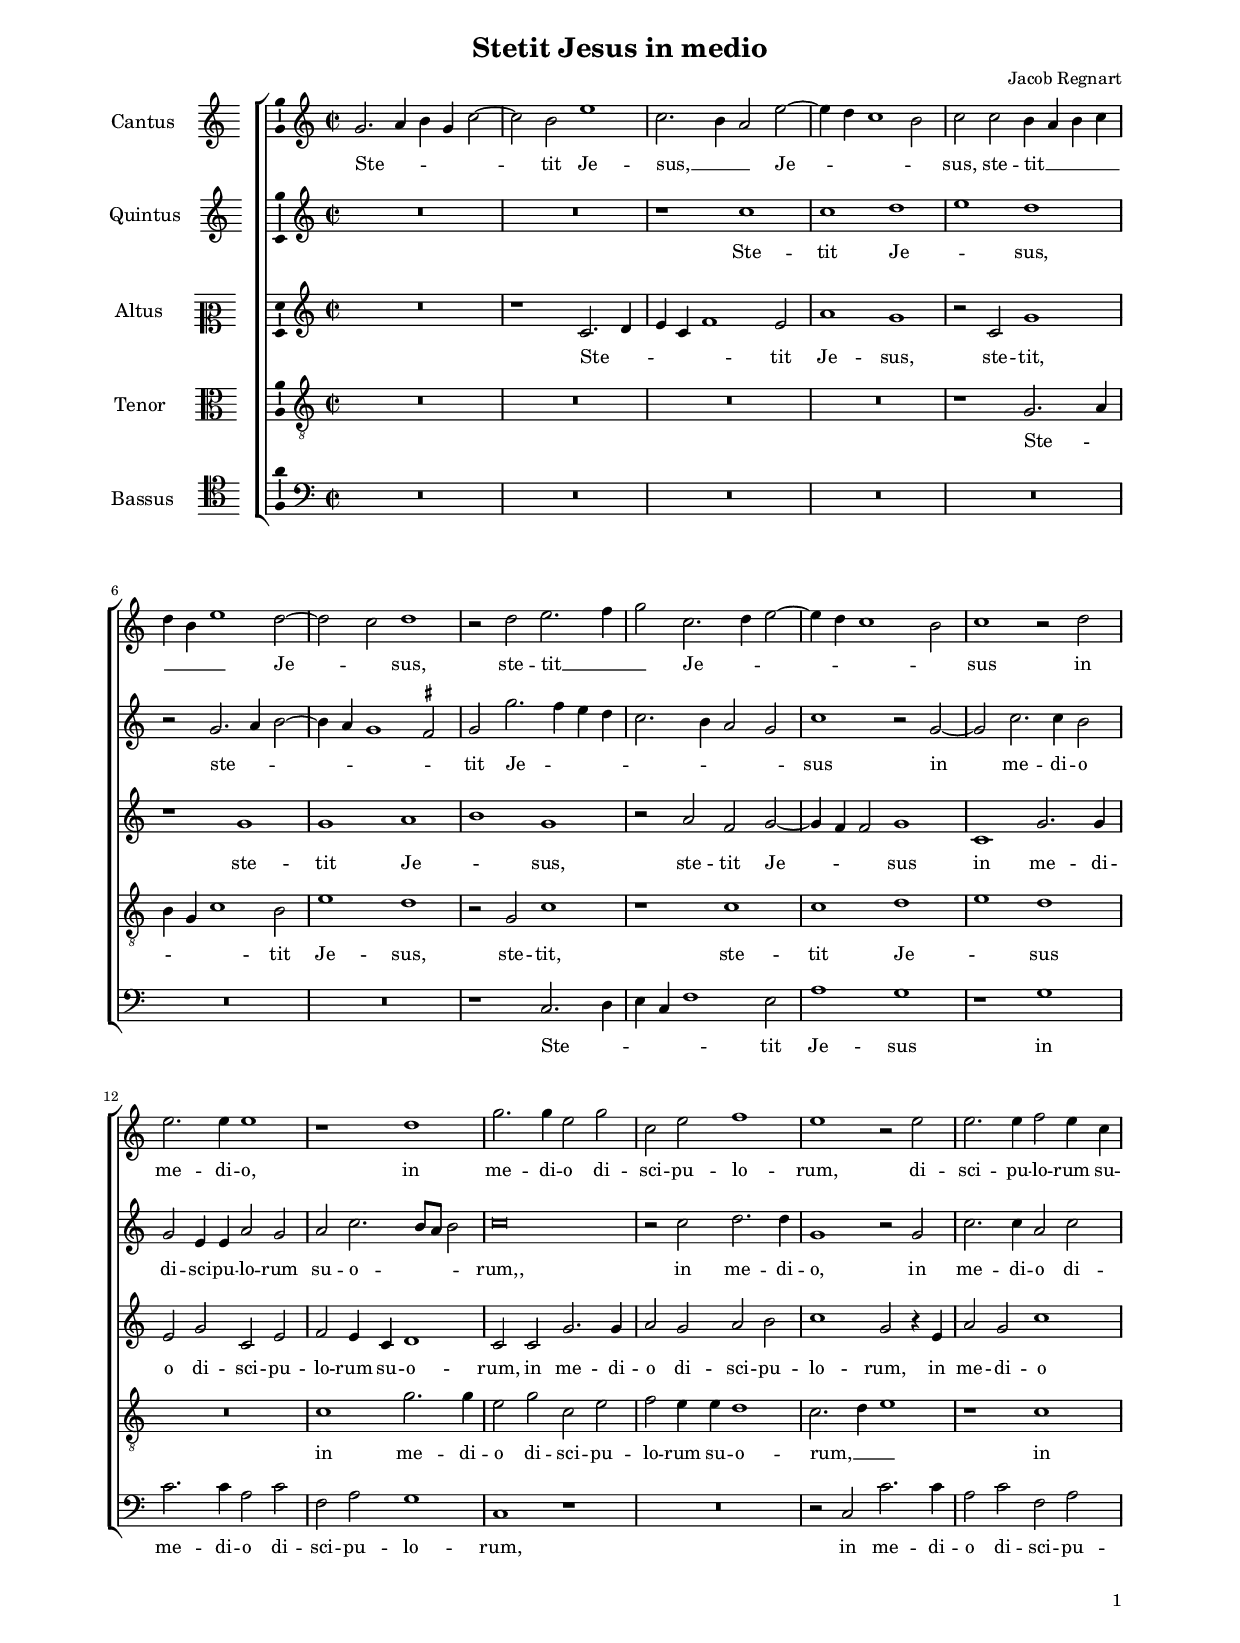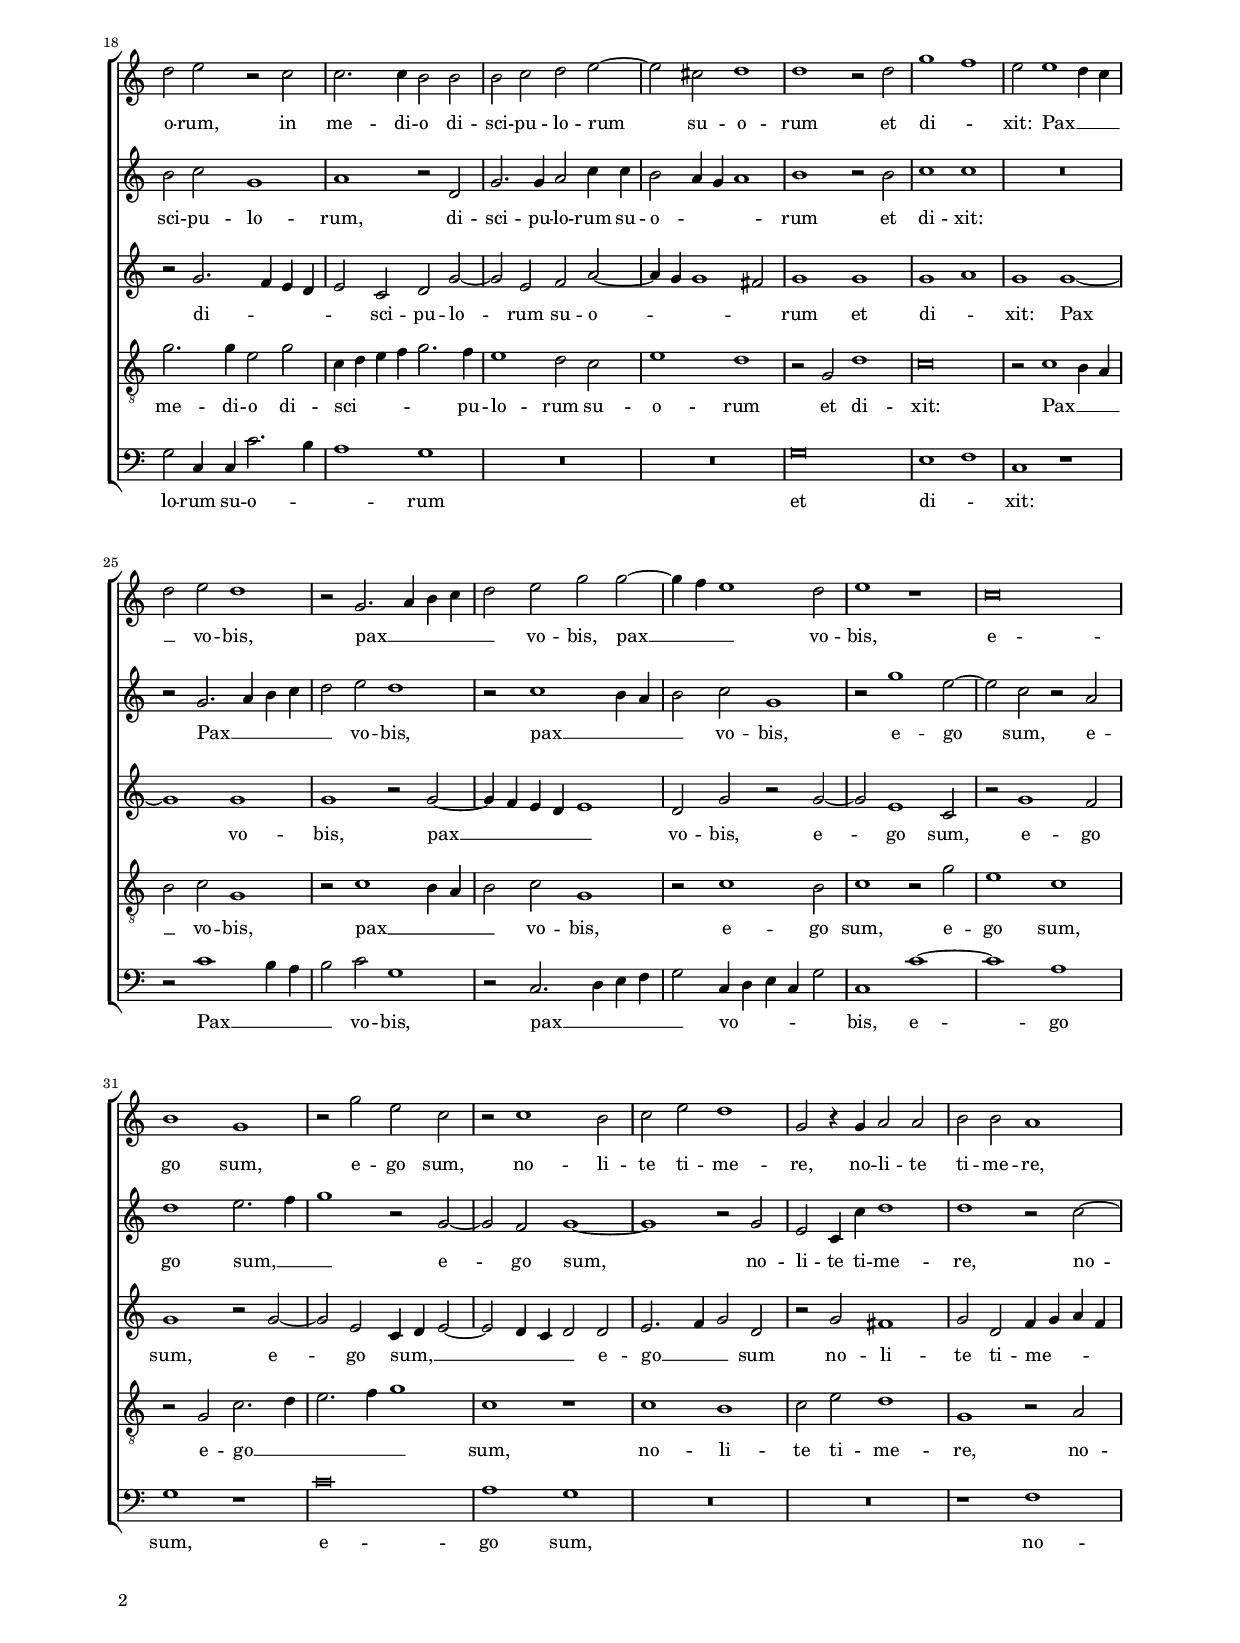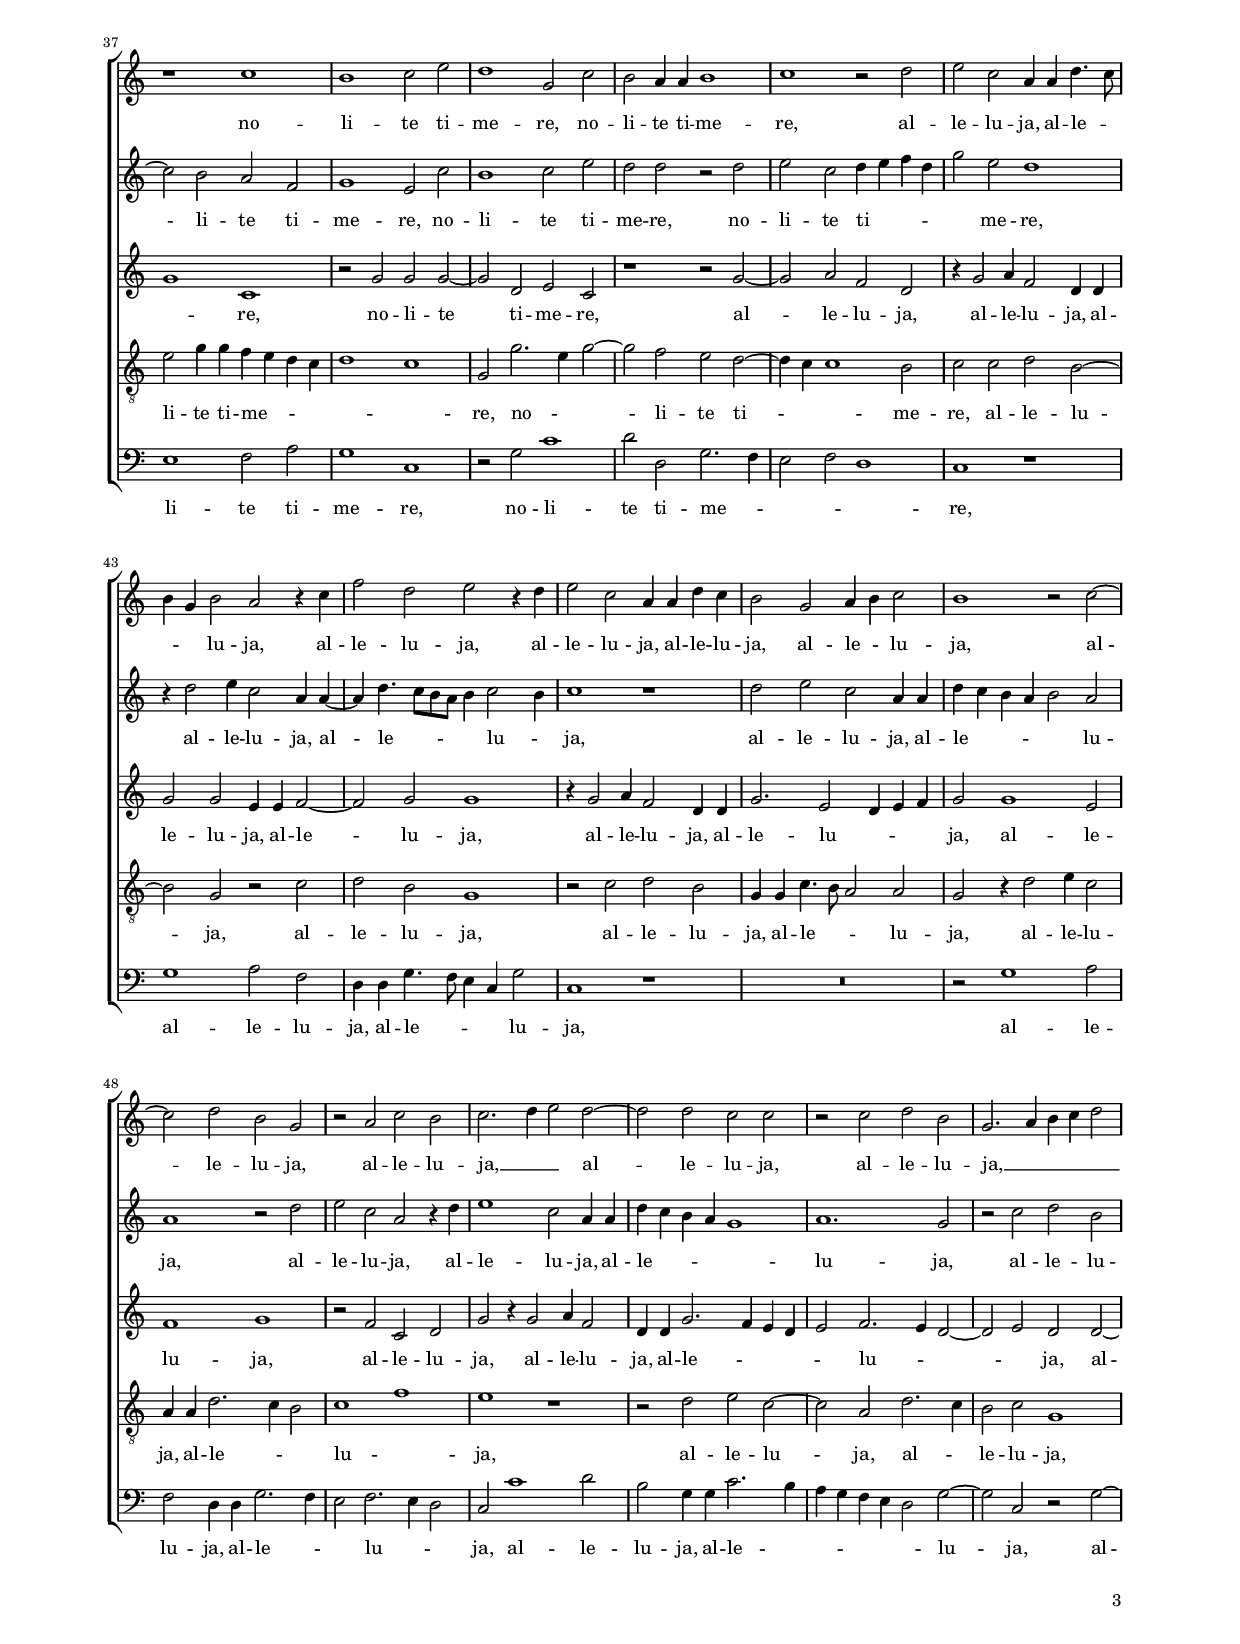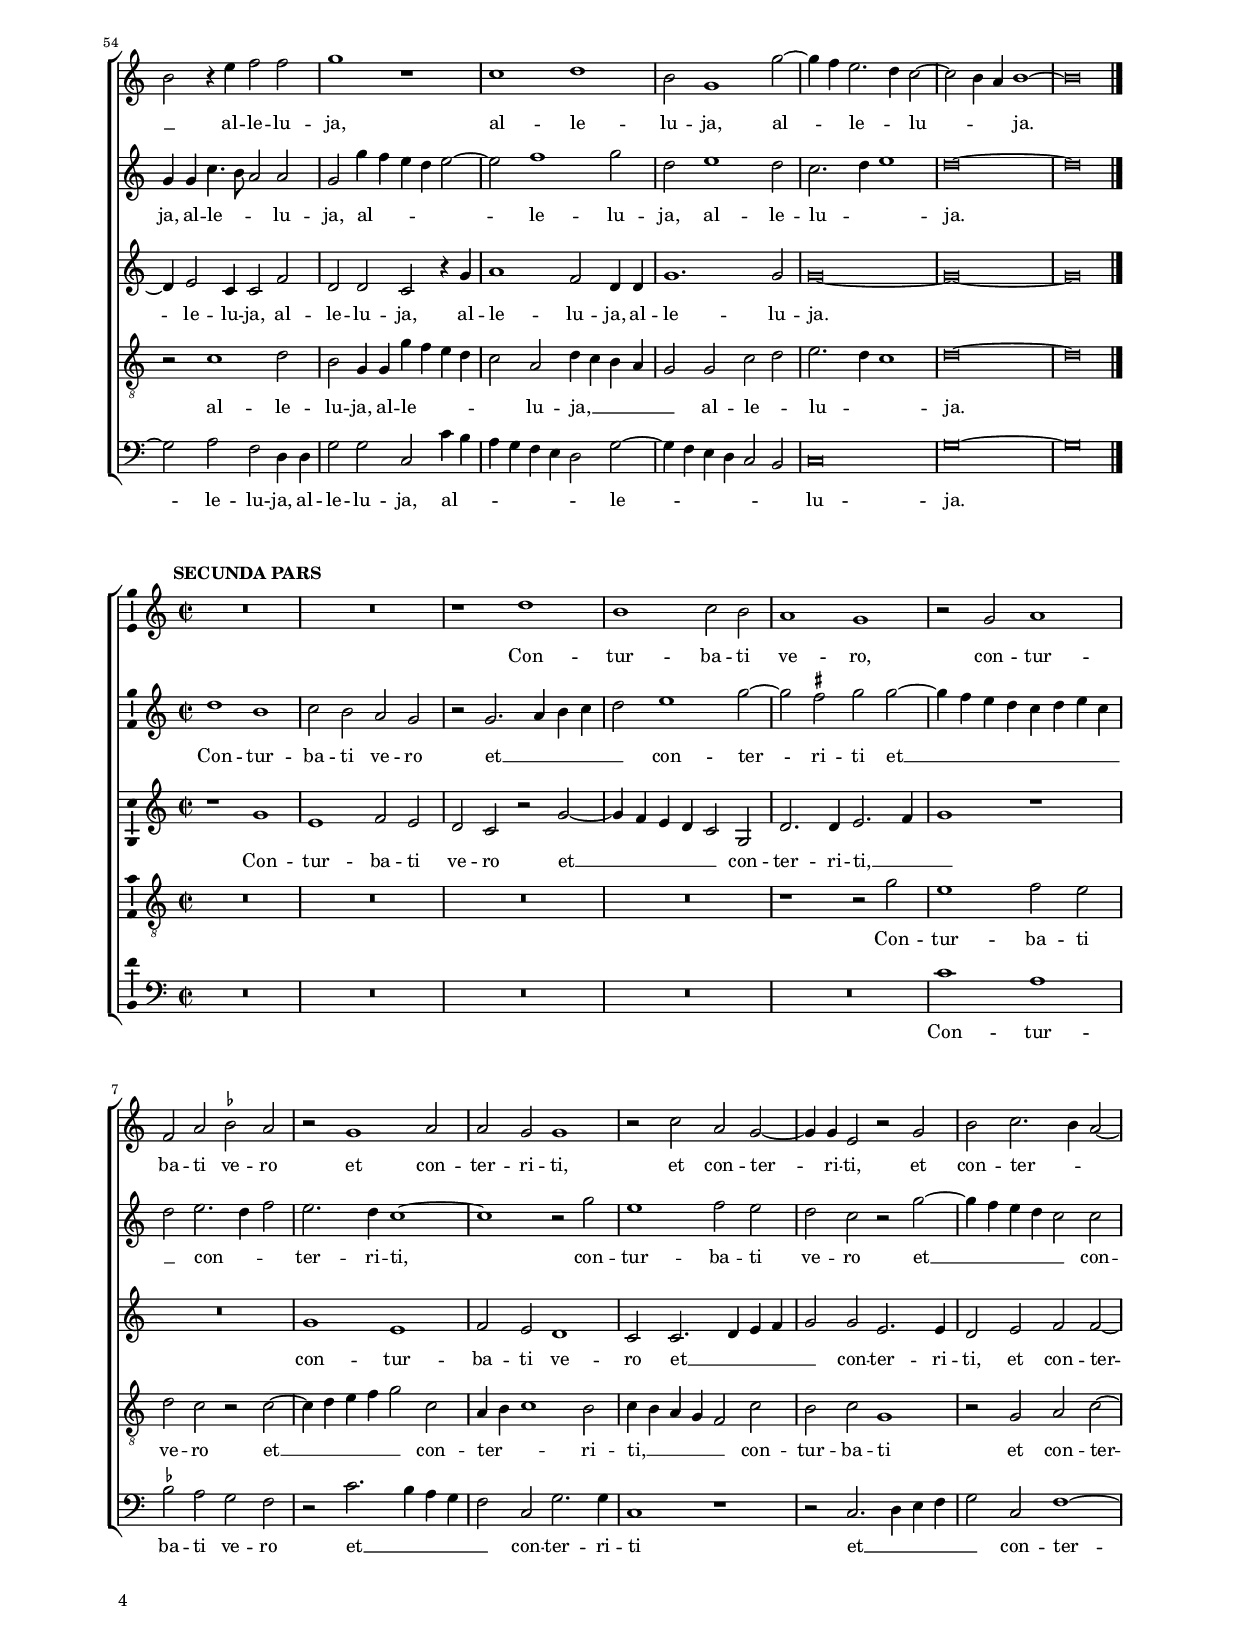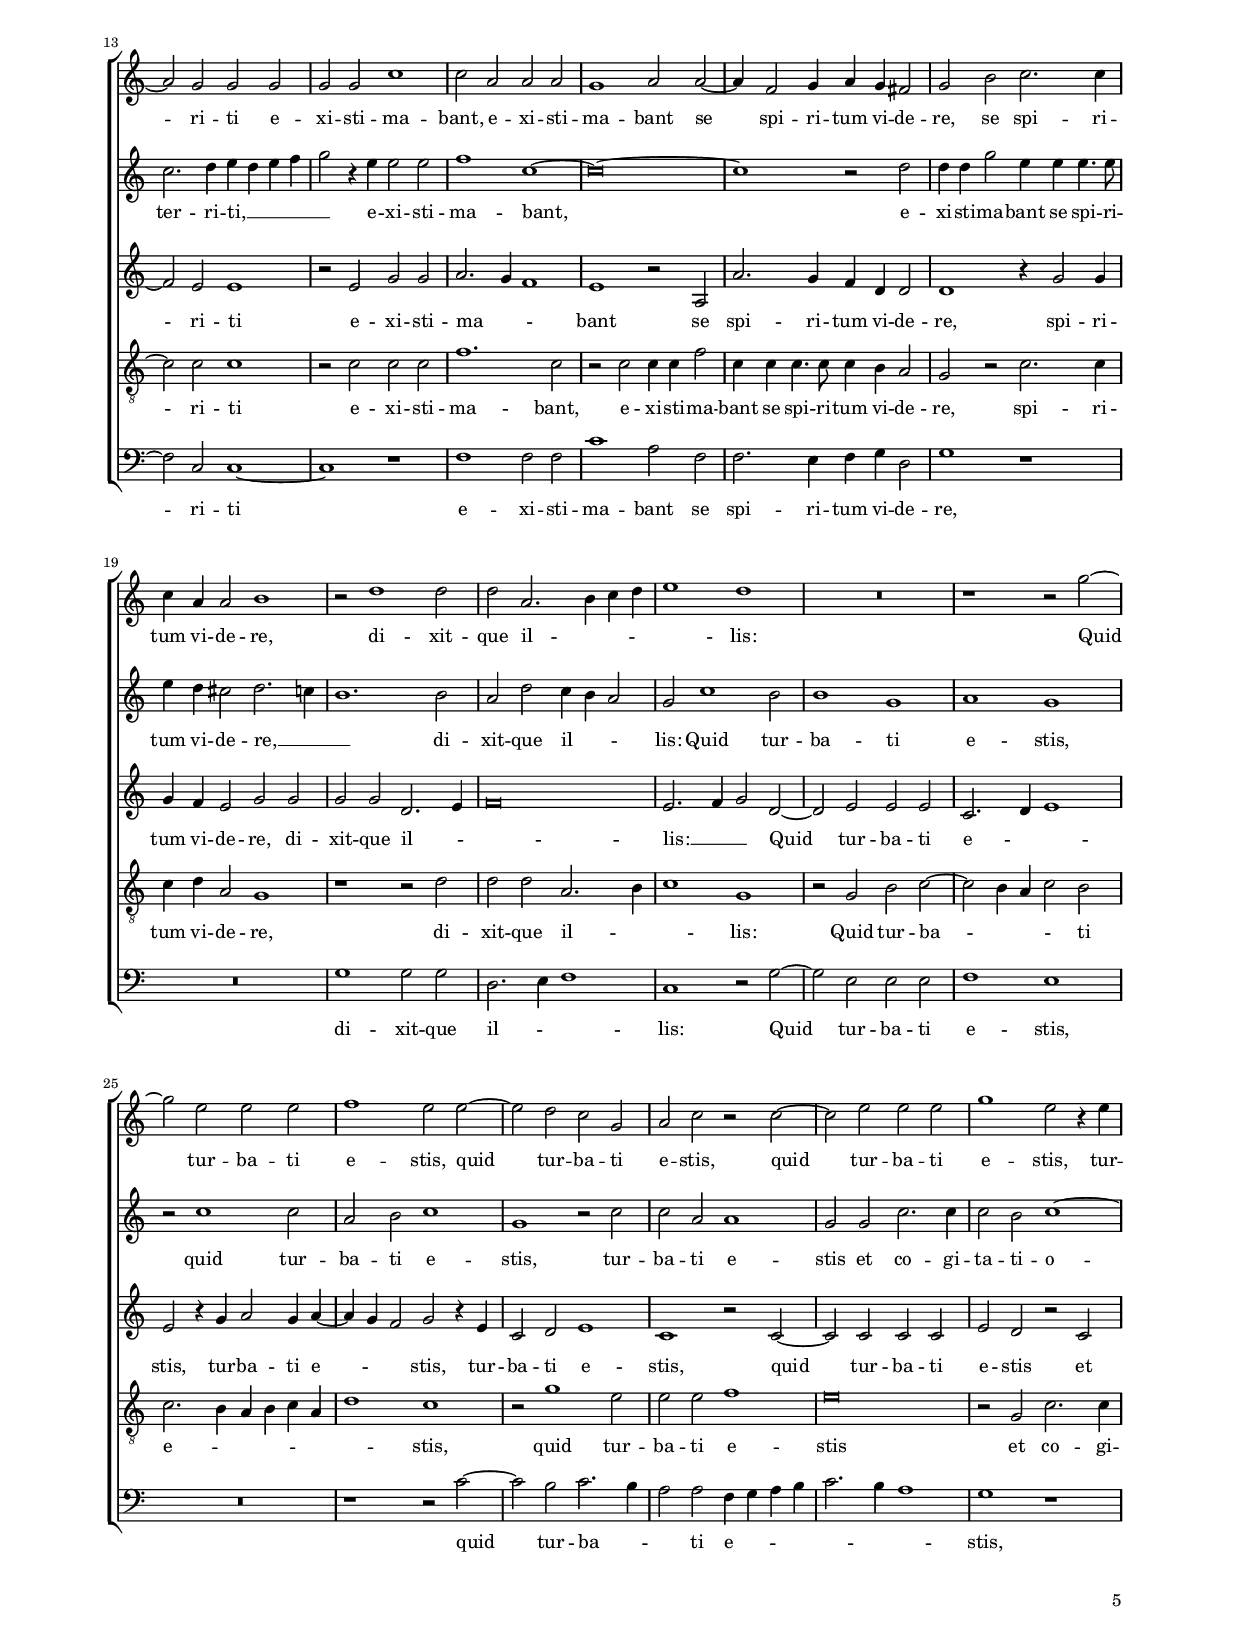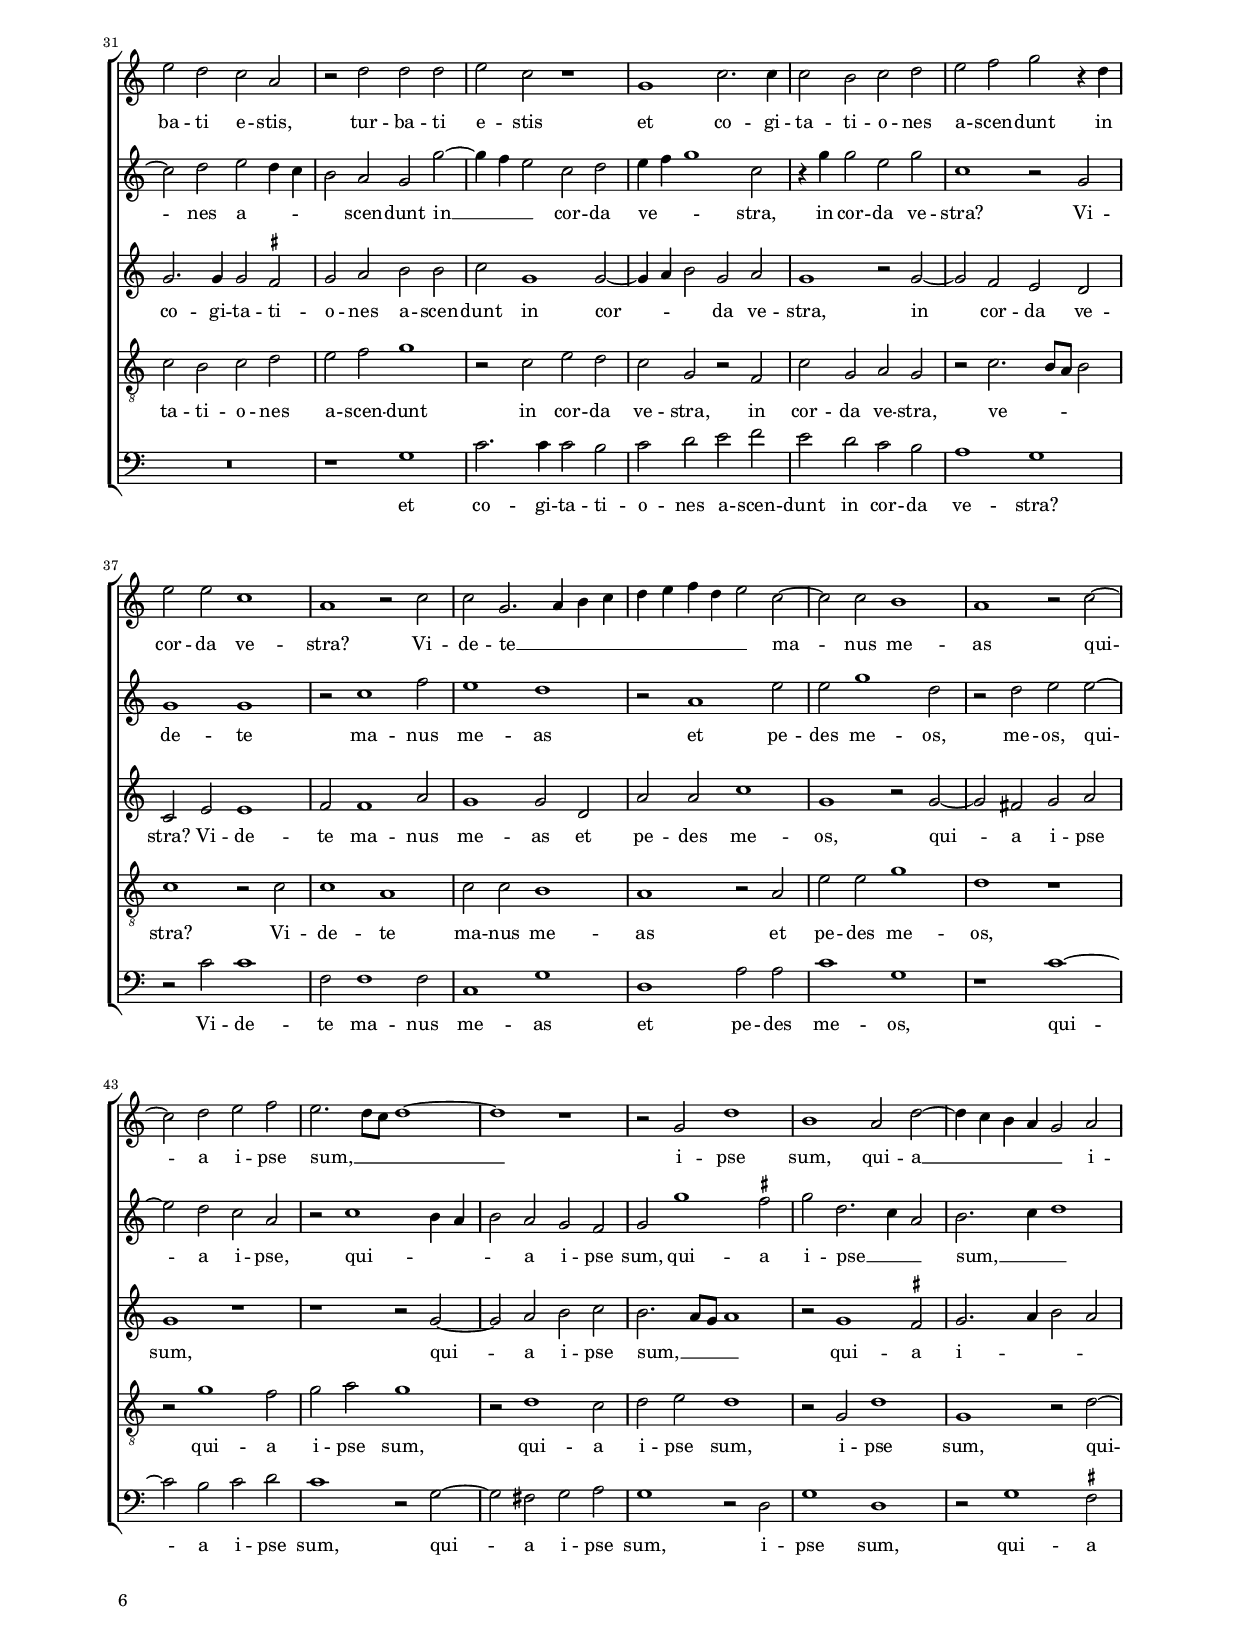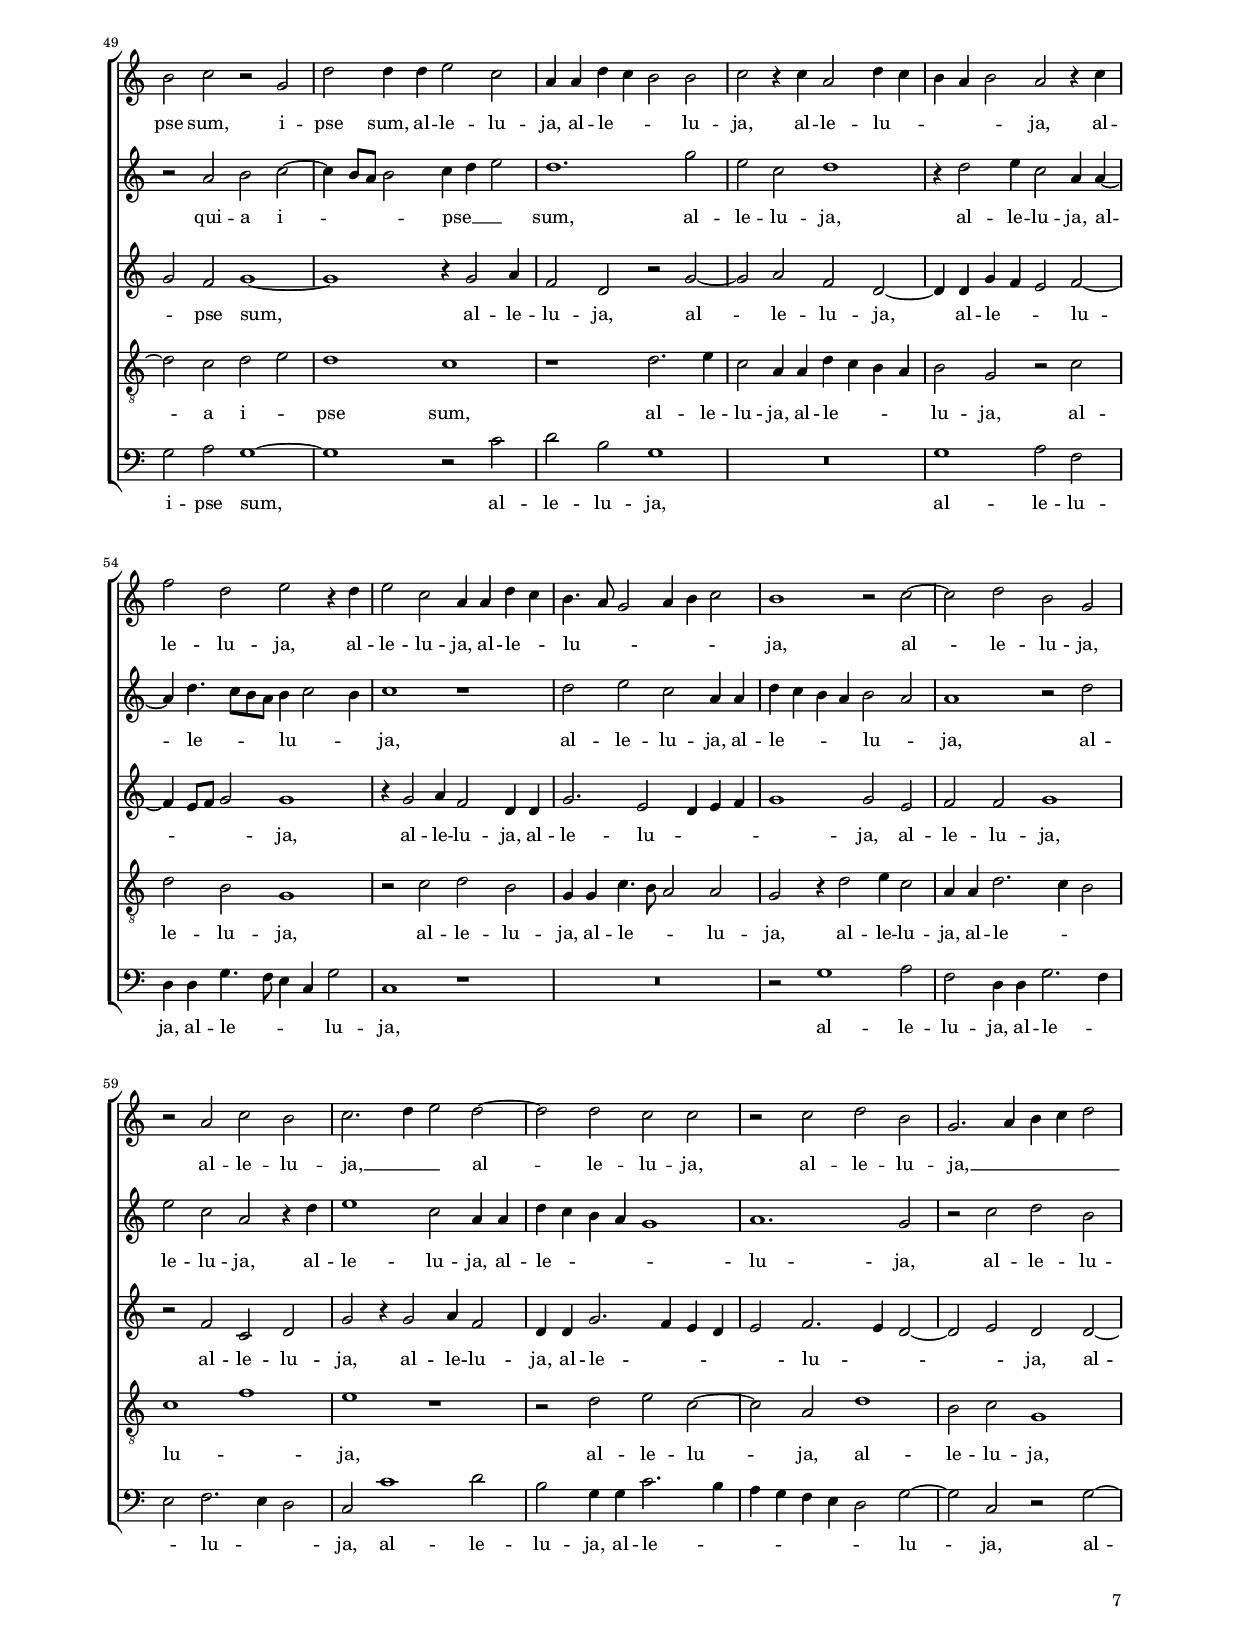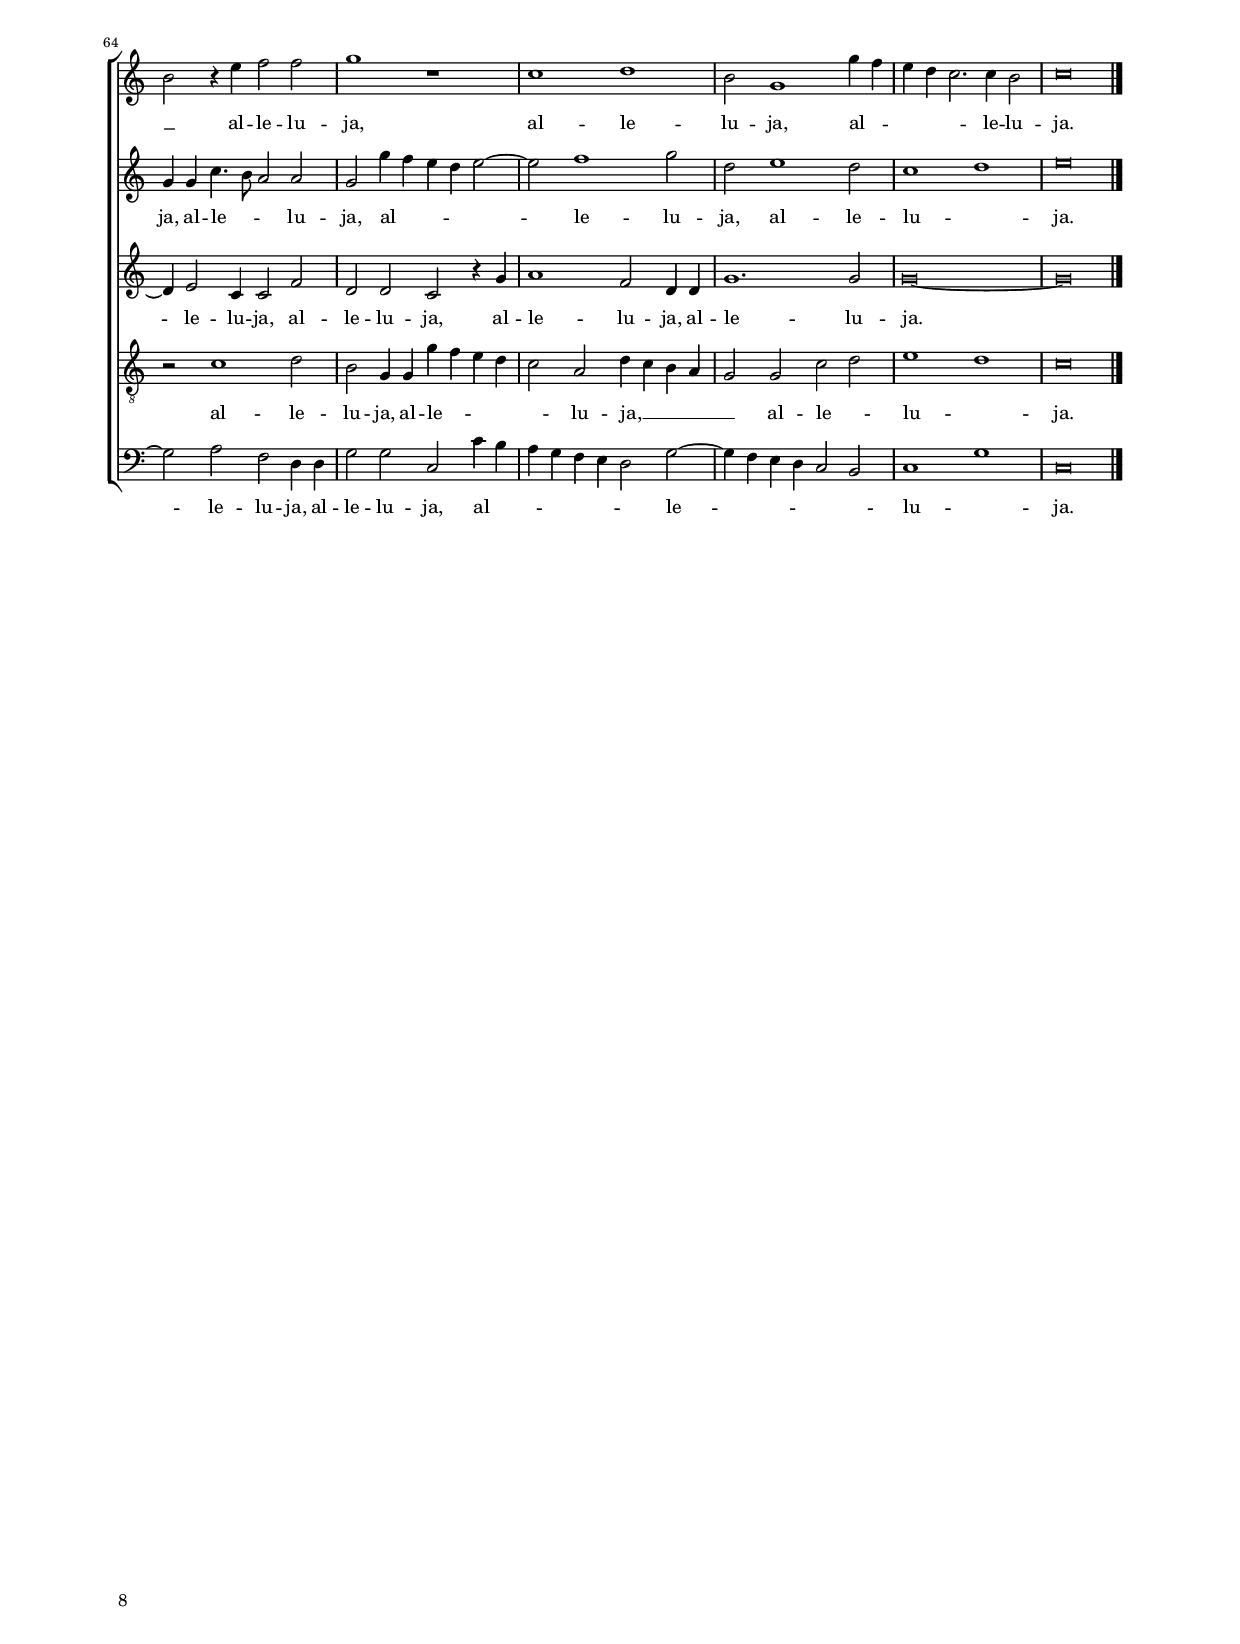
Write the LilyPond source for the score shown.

\header
{
  title="Stetit Jesus in medio"
  composer="Jacob Regnart"
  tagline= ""
}

\version "2.24.0"
\include "deutsch.ly"
#(set-global-staff-size 15)
%#(set-default-paper-size "letter")
#(ly:set-option 'point-and-click #f)

	
	ficta = { \once \set suggestAccidentals = ##t }
	
	forget = #(define-music-function (music) (ly:music?) #{
		\accidentalStyle forget
		$music
		\accidentalStyle default
		#})


\paper
	{
	top-margin = 1.8 \cm
	bottom-margin = 1.2 \cm
	left-margin = 2 \cm
	right-margin = 2 \cm
	ragged-bottom = ##f
	ragged-last-bottom = ##t
	print-page-number = ##f
	score-system-spacing = #'((basic-distance . 16) (minimum-distance . 14) (padding . 5) (strechability . 150))
	system-system-spacing = #'((basic-distance . 16) (minimum-distance . 14) (padding . 5) (strechability . 150))
	oddFooterMarkup=\markup   \fill-line { "" \fromproperty #'page:page-number-string }
	evenFooterMarkup=\markup  \fill-line { \fromproperty #'page:page-number-string "" }
	last-bottom-spacing = #'((basic-distance . 12) (minimum-distance . 7) (padding . 4))
%	systems-per-page = 3
%	min-systems-per-page = 3
	}

global = {
	\key c \major
	\time 2/2 \set Score.measureLength = #(ly:make-moment 2/1)
	\skip 1*2*60 \bar "|."
	}
	

incipitcantus = \markup { \score {
	{
	\set Staff.instrumentName = \markup { \fontsize #1 "Cantus" }
	\key c \major
	\clef violin
	s4 \bar ""
	}
	\layout  {
	raggedright = ##t
	indent = 1.8 \cm
	line-width = 2.5 \cm
	\context { \Staff \remove Time_signature_engraver }
	\override Staff.Clef.Y-extent = #'(0 . 0)
	}} \hspace #1 }
    

 incipitquintus = \markup { \score {
	{
	\set Staff.instrumentName = \markup { \fontsize #1 "Quintus" }
	\key c \major
	\clef violin
	s4 \bar ""
	}
	\layout  {
	raggedright = ##t
	indent = 1.8 \cm
	line-width = 2.5 \cm
	\context { \Staff \remove Time_signature_engraver }
	\override Staff.Clef.Y-extent = #'(0 . 0)
	}} \hspace #1 }

      
incipitaltus = \markup { \score {
	{
	\set Staff.instrumentName = \markup { \fontsize #1 "Altus" }
	\key c \major
	\clef mezzosoprano
	s4 \bar ""
	}
	\layout  {
	raggedright = ##t
	indent = 1.8 \cm
	line-width = 2.5 \cm
	\context { \Staff \remove Time_signature_engraver }
	\override Staff.Clef.Y-extent = #'(0 . 0)
	}} \hspace #1 }


incipittenor = \markup { \score {
	{
	\set Staff.instrumentName = \markup { \fontsize #1 "Tenor" }
	\key c \major
	\clef alto
	s4 \bar ""
	}
	\layout  {
	raggedright = ##t
	indent = 1.8 \cm
	line-width = 2.5 \cm
	\context { \Staff \remove Time_signature_engraver }
	\override Staff.Clef.Y-extent = #'(0 . 0)
	}} \hspace #1 }
      
      
incipitbassus = \markup { \score {
	{
	\set Staff.instrumentName = \markup { \fontsize #1 "Bassus" }
	\key c \major
	\clef tenor
	s4 \bar ""
	}
	\layout  {
	raggedright = ##t
	indent = 1.8 \cm
	line-width = 2.5 \cm
	\context { \Staff \remove Time_signature_engraver }
	\override Staff.Clef.Y-extent = #'(0 . 0)
	}} \hspace #1 }


cantus =  \relative c''
	{
	g2. a4 h g c2~
	c2 h e1
	c2. h4 a2 e'~
	e4 d c1 h2
%5
	c2 c h4 a h c |
	d4 h e1 d2~
	d2 c d1 
	r2 d e2. f4
	g2 c,2. d4 e2~
%10
	e4 d c1 h2 |
	c1 r2 d
	e2. e4 e1
	r1 d
	g2. g4 e2 g
%15
	c,2 e f1 |
	e1 r2 e
	e2. e4 f2 e4 c
	d2 e r c
	c2. c4 h2 h
%20
	h2 c d e~ |
	e2 cis d1
	d1 r2 d
	g1 f
	e2 e1 d4 c
%25
	d2 e d1 |
	r2 g,2. a4 h c
	d2 e g g~
	g4 f e1 d2
	e1 r
%30
	c\breve |
	h1 g
	r2 g' e c
	r2 c1 h2
	c2 e d1
%35
	g,2 r4 g a2 a |
	h2 h a1
	r1 c
	h1 c2 e
	d1 g,2 c
%40
	h2 a4 a h1 |
	c1 r2 d
	e2 c a4 a d4. c8
	h4 g h2 a r4 c
	f2 d e r4 d
%45
	e2 c a4 a d c |
	h2 g a4 h c2
	h1 r2 c~
	c2 d h g
	r2 a c h
%50
	c2. d4 e2 d~ |
	d2 d c c
	r2 c d h
	g2. a4 h c d2
	h2 r4 e f2 f
%55
	g1 r |
	c,1 d
	h2 g1 g'2~
	g4 f e2. d4 c2~
	c2 h4 a h1~
%60
	h\breve |
	}


quintus =  \relative c''
	{
	R\breve
	R\breve
	r1 c
	c1 d
%5
	e1 d |
	r2 g,2. a4 h2~
	h4 a g1 \ficta fis2
	g2 g'2. f4 e d
	c2. h4 a2 g
%10
	c1 r2 g~ |
	g2 c2. c4 h2
	g2 e4 e a2 g
	a2 c2. h8 a h2
	c\breve
%15
	r2 c d2. d4 |
	g,1 r2 g
	c2. c4 a2 c
	h2 c g1
	a1 r2 d,
%20
	g2. g4 a2 c4 c |
	h2 a4 g a1
	h1 r2 h
	c1 c
	R\breve
%25
	r2 g2. a4 h c |
	d2 e d1
	r2 c1 h4 a
	h2 c g1
	r2 g'1 e2~
%30
	e2 c r a |
	d1 e2. f4
	g1 r2 g,~
	g2 f g1~
	g1 r2 g
%35
	e2 c4 c' d1 |
	d1 r2 c~
	c2 h a f
	g1 e2 c'
	h1 c2 e
%40
	d2 d r d |
	e2 c d4 e f d
	g2 e d1
	r4 d2 e4 c2 a4 a~
	a4 d4. c8 h a h4 c2 h4
%45
	c1 r |
	d2 e c a4 a
	d4 c h a h2 a
	a1 r2 d
	e2 c a r4 d
%50
	e1 c2 a4 a |
	d4 c h a g1
	a1. g2
	r2 c d h
	g4 g c4. h8 a2 a
%55
	g2 g'4 f e d e2~ |
	e2 f1 g2
	d2 e1 d2
	c2. d4 e1
	d\breve~
%60
	d\breve |
	}


altus =  \relative c'
	{
	R\breve
	r1 c2. d4
	e4 c f1 e2
	a1 g
%5
	r2 c, g'1 |
	r1 g
	g1 a
	h1 g
	r2 a f g~
%10
	g4 f f2 g1 |
	c,1 g'2. g4
	e2 g c, e
	f2 e4 c d1
	c2 c g'2. g4
%15
	a2 g a h |
	c1 g2 r4 e
	a2 g c1
	r2 g2. f4 e d
	e2 c d g~
%20
	g2 e f a~ |
	a4 g g1 fis2
	g1 g
	g1 a
	g1 g~
%25
	g1 g |
	g1 r2 g~
	g4 f e d e1
	d2 g r g~
	g2 e1 c2
%30
	r2 g'1 f2 |
	g1 r2 g~
	g2 e c4 d e2~
	e2 d4 c d2 d
	e2. f4 g2 d
%35
	r2 g fis1 |
	g2 d f4 g a f
	g1 c,
	r2 g' g g~
	g2 d e c
%40
	r1 r2 g'~ |
	g2 a f d
	r4 g2 a4 f2 d4 d
	g2 g e4 e f2~
	f2 g g1
%45
	r4 g2 a4 f2 d4 d |
	g2. e2 d4 e f
	g2 g1 e2
	f1 g
	r2 f c d
%50
	g2 r4 g2 a4 f2 |
	d4 d g2. f4 e d
	e2 f2. e4 d2~
	d2 e d d~
	d4 e2 c4 c2 f
%55
	d2 d c r4 g' |
	a1 f2 d4 d
	g1. g2
	g\breve~
	g\breve~
%60
	g\breve |
	}


tenor  =  \relative c'
	{
	R\breve
	R\breve
	R\breve
	R\breve
%5
	r1 g2. a4 |
	h4 g c1 h2
	e1 d
	r2 g, c1
	r1 c
%10
	c1 d |
	e1 d
	R\breve
	c1 g'2. g4
	e2 g c, e
%15
	f2 e4 e d1 |
	c2. d4 e1
	r1 c
	g'2. g4 e2 g
	c,4 d e f g2. f4
%20
	e1 d2 c |
	e1 d
	r2 g, d'1
	c\breve
	r2 c1 h4 a
%25
	h2 c g1 |
	r2 c1 h4 a
	h2 c g1
	r2 c1 h2
	c1 r2 g'
%30
	e1 c |
	r2 g c2. d4
	e2. f4 g1
	c,1 r
	c1 h
%35
	c2 e d1 |
	g,1 r2 a
	e'2 g4 g f e d c
	d1 c
	g2 g'2. e4 g2~
%40
	g2 f e d~ |
	d4 c c1 h2
	c2 c d h~
	h2 g r c
	d2 h g1
%45
	r2 c d h |
	g4 g c4. h8 a2 a
	g2 r4 d'2 e4 c2
	a4 a d2. c4 h2
	c1 f
%50
	e1 r |
	r2 d e c~
	c2 a d2. c4
	h2 c g1
	r2 c1 d2
%55
	h2 g4 g g'4 f e d |
	c2 a d4 c h a
	g2 g c d
	e2. d4 c1
	d\breve~
%60
	d\breve |
	}


bassus  =  \relative c
	{
	R\breve
	R\breve
	R\breve
	R\breve
%5
	R\breve |
	R\breve
	R\breve
	r1 c2. d4
	e4 c f1 e2
%10
	a1 g |
	r1 g
	c2. c4 a2 c
	f,2 a g1
	c,1 r
%15
	R\breve |
	r2 c c'2. c4
	a2 c f, a
	g2 c,4 c c'2. h4
	a1 g
%20
	R\breve |
	R\breve
	g\breve
	e1 f
	c1 r
%25
	r2 c'1 h4 a |
	h2 c g1
	r2 c,2. d4 e f
	g2 c,4 d e c g'2
	c,1 c'~
%30
	c1 a |
	g1 r
	c\breve
	a1 g
	R\breve
%35
	R\breve |
	r1 f
	e1 f2 a
	g1 c,
	r2 g' c1
%40
	d2 d, g2. f4 |
	e2 f d1
	c1 r
	g'1 a2 f
	d4 d g4. f8 e4 c g'2
%45
	c,1 r |
	R\breve
	r2 g'1 a2
	f2 d4 d g2. f4
	e2 f2. e4 d2
%50
	c2 c'1 d2 |
	h2 g4 g c2. h4
	a4 g f e d2 g~
	g2 c, r g'~
	g2 a f d4 d
%55
	g2 g c, c'4 h |
	a4 g f e d2 g~
	g4 f e d c2 h
	c\breve
	g'\breve~
%60
 	g\breve|
	}


lyricscantus = \lyricmode {
        Ste -- _ _ _ _ tit Je -- sus, __ _ _
        Je -- _ _ _ sus,
        ste -- tit __ _ _ _ _ _ _ Je -- _ sus,
        ste -- tit __ _ _ Je -- _ _ _ _ _ sus
        in me -- di -- o,
        in me -- di -- o
        di -- sci -- pu -- lo -- rum,
        di -- sci -- pu -- lo -- rum su -- o -- rum,
        in me -- di -- o
        di -- sci -- pu -- lo -- rum su -- o -- rum
        et di -- _ xit:
        Pax __ _ _ _ vo -- bis,
        pax __ _ _ _ _ vo -- bis,
        pax __ _ _ vo -- bis,
        e -- go sum,
        e -- go sum,
        no -- li -- te ti -- me -- re,
        no -- li -- te ti -- me -- re,
        no -- li -- te ti -- me -- re,
        no -- li -- te ti -- me -- re,
        al -- le -- lu -- ja,
        al -- le -- _ _ _ lu -- ja,
        al -- le -- lu -- ja,
        al -- le -- lu -- ja,
        al -- le -- lu -- ja,
        al -- le -- _ lu -- ja,
        al -- le -- lu -- ja,
        al -- le -- lu -- ja, __ _ _
        al -- le -- lu -- ja,
        al -- le -- lu -- ja, __ _ _ _ _ _
        al -- le -- lu -- ja,
        al -- le -- lu -- ja,
        al -- _ le -- _ lu -- _ _ ja.
	}


lyricsquintus = \lyricmode {
        Ste -- tit Je -- _ sus,
        ste -- _ _ _ _ _ tit Je -- _ _ _ _ _ _ _ sus
        in me -- di -- o
        di -- sci -- pu -- lo -- rum su -- o -- _ _ _ rum,,
        in me -- di -- o,
        in me -- di -- o
        di -- sci -- pu -- lo -- rum,
        di -- sci -- pu -- lo -- rum su -- o -- _ _ _ rum
        et di -- xit:
        Pax __ _ _ _ _ vo -- bis,
        pax __ _ _ _ vo -- bis,
        e -- go sum,
        e -- go sum, __ _ _
        e -- go sum,
        no -- li -- te ti -- me -- re,
        no -- li -- te ti -- me -- re,
        no -- li -- te ti -- me -- re,
        no -- li -- te ti -- _ _ _ _ me -- re,
        al -- le -- lu -- ja,
        al -- le -- _ _ _ _ lu -- _ ja,
        al -- le -- lu -- ja,
        al -- le -- _ _ _ _ lu -- ja,
        al -- le -- lu -- ja,
        al -- le -- lu -- ja,
        al -- le -- _ _ _ _ lu -- ja,
        al -- le -- lu -- ja,
        al -- le -- _ _ lu -- ja,
        al -- _ _ _ _ le -- lu -- ja,
        al -- le -- lu -- _ _ ja.
	}


lyricsaltus = \lyricmode {
        Ste -- _ _ _ _ tit Je -- sus,
        ste -- tit,
        ste -- tit Je -- _ sus,
        ste -- tit Je -- _ _ sus
        in me -- di -- o
        di -- sci -- pu -- lo -- rum su -- o -- rum,
        in me -- di -- o di -- sci -- pu -- lo -- rum,
        in me -- di -- o
        di -- _ _ _ _ sci -- pu -- lo -- rum su -- o -- _ _ _ rum
        et di -- _ xit:
        Pax vo -- bis,
        pax __ _ _ _ _ vo -- bis,
        e -- go sum,
        e -- go sum,
        e -- go sum, __ _ _ _ _ _
        e -- go __ _ _ sum
        no -- li -- te ti -- me -- _ _ _ _ re,
        no -- li -- te ti -- me -- re,
        al -- le -- lu -- ja,
        al -- le -- lu -- ja,
        al -- le -- lu -- ja,
        al -- le -- lu -- ja,
        al -- le -- lu -- ja,
        al -- le -- lu -- _ _ _ ja,
        al -- le -- lu -- ja,
        al -- le -- lu -- ja,
        al -- le -- lu -- ja,
        al -- le -- _ _ _ _ lu -- _ _ _ ja,
        al -- le -- lu -- ja,
        al -- le -- lu -- ja,
        al -- le -- lu -- ja,
        al -- le -- lu -- ja.
	}


lyricstenor = \lyricmode {
        Ste -- _ _ _ _ tit Je -- sus,
        ste -- tit,
        ste -- tit Je -- _ sus
        in me -- di -- o
        di -- sci -- pu -- lo -- rum su -- o -- rum, __ _ _
        in me -- di -- o
        di -- sci -- _ _ _ _ pu -- lo -- rum su -- o -- rum
        et di -- xit:
        Pax __ _ _ _ vo -- bis,
        pax __ _ _ _ vo -- bis,
        e -- go sum,
        e -- go sum,
        e -- go __ _ _ _ _ sum,
        no -- li -- te ti -- me -- re,
        no -- li -- te ti -- me -- _ _ _ _ _ re,
        no -- _ _ li -- te ti -- _ _ me -- re,
        al -- le -- lu -- ja,
        al -- le -- lu -- ja,
        al -- le -- lu -- ja,
        al -- le -- _ _ lu -- ja,
        al -- le -- lu -- ja,
        al -- le -- _ _ lu -- _ ja,
        al -- le -- lu -- ja,
        al -- _ le -- lu -- ja,
        al -- le -- lu -- ja,
        al -- le -- _ _ _ _ lu -- ja, __ _ _ _ _
        al -- le -- _ lu -- _ _ ja.
	}


lyricsbassus = \lyricmode {
        Ste -- _ _ _ _ tit Je -- sus
        in me -- di -- o
        di -- sci -- pu -- lo -- rum,
        in me -- di -- o
        di -- sci -- pu -- lo -- rum su -- o -- _ _ rum
        et di -- _ xit:
        Pax __ _ _ _ vo -- bis,
        pax __ _ _ _ _ vo -- _ _ _ _ bis,
        e -- go sum,
        e -- go sum,
        no -- li -- te ti -- me -- re,
        no -- li -- te ti -- me -- _ _ _ _ re,
        al -- le -- lu -- ja,
        al -- le -- _ _ _ lu -- ja,
        al -- le -- lu -- ja,
        al -- le -- _ _ lu -- _ _ ja,
        al -- le -- lu -- ja,
        al -- le -- _ _ _ _ _ _ lu -- ja,
        al -- le -- lu -- ja,
        al -- le -- lu -- ja,
        al -- _ _ _ _ _ _ le -- _ _ _ _ _ lu -- ja.
	}


\score
{  
	\transpose c c {
	\new ChoirStaff \with { \override StaffGrouper.staff-staff-spacing.basic-distance = #12 }
	<<

	\new Staff << \global
	\new Voice="v1" {
		\set Staff.instrumentName=\incipitcantus
		\set Staff.midiInstrument = "reed organ"
		\clef violin
		\cantus }
	\new Lyrics \lyricsto "v1" {\lyricscantus }
	>>


	\new Staff << \global
	\new Voice="v5" {
		\set Staff.instrumentName=\incipitquintus
		\set Staff.midiInstrument = "reed organ"
		\clef violin
		\quintus}
	\new Lyrics \lyricsto "v5" {\lyricsquintus }
	>>
        
    
	\new Staff << \global
	\new Voice="v2" {
		\set Staff.instrumentName=\incipitaltus
		\set Staff.midiInstrument = "reed organ"
		\clef violin % "G_8"
		\altus}
	\new Lyrics \lyricsto "v2" {\lyricsaltus }
	>>


	\new Staff << \global
	\new Voice="v3" {
		\set Staff.instrumentName=\incipittenor
		\set Staff.midiInstrument = "reed organ"
		\clef "G_8"
		\tenor }
	\new Lyrics \lyricsto "v3" {\lyricstenor }
	>>


	\new Staff << \global
	\new Voice="v4" {
		\set Staff.instrumentName=\incipitbassus
		\set Staff.midiInstrument = "reed organ"
		\clef bass
		\bassus }
	\new Lyrics \lyricsto "v4" {\lyricsbassus}
	>>

	>>
	} % transpose

	\layout
	{
	indent = 2.5 \cm
	\context { \Staff \override TimeSignature.break-visibility = #end-of-line-invisible }
	\context { \Lyrics \override VerticalAxisGroup.nonstaff-relatedstaff-spacing.padding = #1.4 }
%	\context { \Lyrics \override LyricText.font-size = #1 }
	\context { \Staff \consists Ambitus_engraver }
	\context { \Score \override BarNumber.padding = #2 }
	\context { \Voice \override NoteHead.style = #'baroque }
	}


\midi
	{
    	\tempo 2 = 90
	}

}

%%%%%%%%%%%%%%%%%%%%  PARS SECUNDA


global = {
	\key c \major
	\time 2/2 \set Score.measureLength = #(ly:make-moment 2/1)
	\skip 1*2*69 \bar "|."
	}


cantus =  \relative c''
	{
	R\breve
	R\breve
	r1 d
	h1 c2 h
%5
	a1 g |
	r2 g a1
	f2 a \ficta b a
	r2 g1 a2
	a2 g g1
%10
	r2 c a g~ |
	g4 g e2 r g
	h2 c2. h4 a2~
	a2 g g g
	g2 g c1
%15
	c2 a a a |
	g1 a2 a~
	a4 f2 g4 a g fis2
	g2 h c2. c4
	c4 a a2 h1
%20
	r2 d1 d2 |
	d2 a2. h4 c d
	e1 d
	R\breve
	r1 r2 g~
%25
	g2 e e e |
	f1 e2 e~
	e2 d c g
	a2 c r c~
	c2 e e e
%30
	g1 e2 r4 e |
	e2 d c a
	r2 d d d
	e2 c r1
	g1 c2. c4
%35
	c2 h c d |
	e2 f g r4 d
	e2 e c1
	a1 r2 c
	c2 g2. a4 h c
%40
	d4 e f d e2 c~ |
	c2 c h1
	a1 r2 c~
	c2 d e f
	e2. d8 c d1~
%45
	d1 r |
	r2 g, d'1
	h1 a2 d~
	d4 c h a g2 a
	h2 c r g
%50
	d'2 d4 d e2 c |
	a4 a d c h2 h
	c2 r4 c a2 d4 c
	h4 a h2 a r4 c
	f2 d e r4 d
%55
	e2 c a4 a d c |
	h4. a8 g2 a4 h c2
	h1 r2 c~
	c2 d h g
	r2 a c h
%60
	c2. d4 e2 d~ |
	d2 d c c
	r2 c d h
	g2. a4 h c d2
	h2 r4 e f2 f
%65
	g1 r |
	c,1 d
	h2 g1 g'4 f
	e4 d c2. c4 h2
	c\breve |
	}


quintus =  \relative c''
	{
	d1 h
	c2 h a g
	r2 g2. a4 h c
	d2 e1 g2~
%5
	g2 \ficta fis g g~ |
	g4 f e d c d e c
	d2 e2. d4 f2
	e2. d4 c1~
	c1 r2 g'
%10
	e1 f2 e |
	d2 c r g'~
	g4 f e d c2 c
	c2. d4 e d e f
	g2 r4 e e2 e
%15
	f1 c~ |
	c\breve~
	c1 r2 d
	d4 d g2 e4 e e4. e8
	e4 d cis2 d2. c4
%20
	h1. h2 |
	a2 d c4 h a2
	g2 c1 h2
	h1 g
	a1 g
%25
	r2 c1 c2 |
	a2 h c1
	g1 r2 c
	c2 a a1
	g2 g c2. c4
%30
	c2 h c1~ |
	c2 d e d4 c
	h2 a g g'~
	g4 f e2 c d
	e4 f g1 c,2
%35
	r4 g' g2 e g |
	c,1 r2 g
	g1 g
	r2 c1 f2
	e1 d
%40
	r2 a1 e'2 |
	e2 g1 d2
	r2 d e e~
	e2 d c a
	r2 c1 h4 a
%45
	h2 a g f |
	g2 g'1 \ficta fis2
	g2 d2. c4 a2
	h2. c4 d1
	r2 a h c~
%50
	c4 h8 a h2 c4 d e2 |
	d1. g2
	e2 c d1
	r4 d2 e4 c2 a4 a~
	a4 d4. c8 h a h4 c2 h4
%55
	c1 r |
	d2 e c a4 a
	d4 c h a h2 a
	a1 r2 d
	e2 c a r4 d
%60
	e1 c2 a4 a |
	d4 c h a g1
	a1. g2
	r2 c d h
	g4 g c4. h8 a2 a 
%65
	g2 g'4 f e d e2~ |
	e2 f1 g2	
	d2 e1 d2
	c1 d
	e\breve |
	}


altus =  \relative c'
	{
	r1 g'
	e1 f2 e
	d2 c r g'~
	g4 f e d c2 g
%5
	d'2. d4 e2. f4 |
	g1 r
	R\breve
	g1 e
	f2 e d1
%10
	c2 c2. d4 e f |
	g2 g e2. e4
	d2 e f f~
	f2 e e1
	r2 e g g
%15
	a2. g4 f1 |
	e1 r2 a,
	a'2. g4 f d d2
	d1 r4 g2 g4
	g4 f e2 g g
%20
	g2 g d2. e4 |
	f\breve
	e2. f4 g2 d~
	d2 e e e
	c2. d4 e1
%25
	e2 r4 g a2 g4 a~ |
	a4 g f2 g r4 e
	c2 d e1
	c1 r2 c~
	c2 c c c
%30
	e2 d r c |
	g'2. g4 g2 \ficta fis
	g2 a h h
	c2 g1 g2~
	g4 a h2 g a
%35
	g1 r2 g~ |
	g2 f e d
	c2 e e1
	f2 f1 a2
	g1 g2 d
%40
	a'2 a c1 |
	g1 r2 g~
	g2 fis g a
	g1 r
	r1 r2 g~
%45
	g2 a h c |
	h2. a8 g a1
	r2 g1 \ficta fis2
	g2. a4 h2 a
	g2 f g1~
%50
	g1 r4 g2 a4 |
	f2 d r g~
	g2 a f d~
	d4 d g f e2 f~
	f4 e8 f g2 g1
%55
	r4 g2 a4 f2 d4 d |
	g2. e2 d4 e f
	g1 g2 e
	f2 f g1
	r2 f c d
%60
	g2 r4 g2 a4 f2 |
	d4 d g2. f4 e d
	e2 f2. e4 d2~
	d2 e d d~
	d4 e2 c4 c2 f
%65
	d2 d c r4 g' |
	a1 f2 d4 d
	g1. g2
	g\breve~
	g\breve |
	}


tenor  =  \relative c'
	{
	R\breve
	R\breve
	R\breve
	R\breve
%5
	r1 r2 g' |
	e1 f2 e
	d2 c r c~
	c4 d e f g2 c,
	a4 h c1 h2
%10
	c4 h a g f2 c' |
	h2 c g1
	r2 g a c~
	c2 c c1
	r2 c c c
%15
	f1. c2 |
	r2 c c4 c f2
	c4 c c4. c8 c4 h a2
	g2 r c2. c4
	c4 d a2 g1
%20
	r1 r2 d' |
	d2 d a2. h4
	c1 g
	r2 g h c~
	c2 h4 a c2 h
%25
	c2. h4 a h c a |
	d1 c
	r2 g'1 e2
	e2 e f1
	e\breve
%30
	r2 g, c2. c4 |
	c2 h c d
	e2 f g1
	r2 c, e d
	c2 g r f
%35
	c'2 g a g |
	r2 c2. h8 a h2
	c1 r2 c
	c1 a
	c2 c h1
%40
	a1 r2 a |
	e'2 e g1
	d1 r
	r2 g1 f2
	g2 a g1
%45
	r2 d1 c2 |
	d2 e d1
	r2 g, d'1
	g,1 r2 d'~
	d2 c d e
%50
	d1 c |
	r1 d2. e4
	c2 a4 a d c h a
	h2 g r c
	d2 h g1
%55
	r2 c d h |
	g4 g c4. h8 a2 a
	g2 r4 d'2 e4 c2
	a4 a d2. c4 h2
	c1 f
%60
	e1 r |
	r2 d e c~
	c2 a d1
	h2 c g1
	r2 c1 d2
%65
	h2 g4 g g'4 f e d |
	c2 a d4 c h a
	g2 g c d
	e1 d
	c\breve |
	}


bassus  =  \relative c
	{
	R\breve
	R\breve
	R\breve
	R\breve
%5
	R\breve |
	c'1 a
	\ficta b2 a g f
	r2 c'2. h4 a g
	f2 c g'2. g4
%10
	c,1 r |
	r2 c2. d4 e f
	g2 c, f1~
	f2 c c1~
	c1 r
%15
	f1 f2 f |
	c'1 a2 f
	f2. e4 f g d2
	g1 r
	R\breve
%20
	g1 g2 g |
	d2. e4 f1
	c1 r2 g'~
	g2 e e e
	f1 e
%25
	R\breve |
	r1 r2 c'~
	c2 h c2. h4
	a2 a f4 g a h
	c2. h4 a1
%30
	g1 r |
	R\breve
	r1 g
	c2. c4 c2 h
	c2 d e f
%35
	e2 d c h |
	a1 g
	r2 c c1
	f,2 f1 f2
	c1 g'
%40
	d1 a'2 a |
	c1 g
	r1 c~
	c2 h c d
	c1 r2 g~
%45
	g2 fis g a |
	g1 r2 d
	g1 d
	r2 g1 \ficta fis2
	g2 a g1~
%50
	g1 r2 c |
	d2 h g1
	R\breve
	g1 a2 f
	d4 d g4. f8 e4 c g'2
%55
	c,1 r |
	R\breve
	r2 g'1 a2
	f2 d4 d g2. f4
	e2 f2. e4 d2
%60
	c2 c'1 d2 |
	h2 g4 g c2. h4
	a4 g f e d2 g~
	g2 c, r g'~
	g2 a f d4 d
%65
	g2 g c, c'4 h |
	a4 g f e d2 g~
	g4 f e d c2 h
	c1 g'
	c,\breve |
	}


lyricscantus = \lyricmode {
        Con -- tur -- ba -- ti ve -- ro,
        con -- tur -- ba -- ti ve -- ro
        et con -- ter -- ri -- ti,
        et con -- ter -- ri -- ti,
        et con -- ter -- _ _ ri -- ti
        e -- xi -- sti -- ma -- bant,
        e -- xi -- sti -- ma -- bant
        se spi -- ri -- tum vi -- de -- re,
        se spi -- ri -- tum vi -- de -- re,
        di -- xit -- que il -- _ _ _ _ lis:
        Quid tur -- ba -- ti e -- stis,
        quid tur -- ba -- ti e -- stis,
        quid tur -- ba -- ti e -- stis,
        tur -- ba -- ti e -- stis,
        tur -- ba -- ti e -- stis
        et co -- gi -- ta -- ti -- o -- nes a -- scen -- dunt
        in cor -- da ve -- stra?
        Vi -- de -- te __ _ _ _ _ _ _ _ _ ma -- nus me -- as
        qui -- a i -- pse sum, __ _ _ _
        i -- pse sum,
        qui -- a __ _ _ _ _ i -- pse sum,
        i -- pse sum,
        al -- le -- lu -- ja,
        al -- le -- _ _ lu -- ja,
        al -- le -- lu -- _ _ _ _ ja,
        al -- le -- lu -- ja,
        al -- le -- lu -- ja,
        al -- le -- _ lu -- _ _ _ _ _ ja,
        al -- le -- lu -- ja,
        al -- le -- lu -- ja, __ _ _
        al -- le -- lu -- ja,
        al -- le -- lu -- ja, __ _ _ _ _ _
        al -- le -- lu -- ja,
        al -- le -- lu -- ja,
        al -- _ _ _ _ le -- lu -- ja.
	}


lyricsquintus = \lyricmode {
        Con -- tur -- ba -- ti ve -- ro et __ _ _ _ _ con -- ter -- ri -- ti
        et __ _ _ _ _ _ _ _ _ con -- _ _ ter -- ri -- ti,
        con -- tur -- ba -- ti ve -- ro
        et __ _ _ _ _ con -- ter -- ri -- ti, __ _ _ _ _
        e -- xi -- sti -- ma -- bant,
        e -- xi -- sti -- ma -- bant
        se spi -- ri -- tum vi -- de -- re, __ _ _
        di -- xit -- que il -- _ _ lis:
        Quid tur -- ba -- ti e -- stis,
        quid tur -- ba -- ti e -- stis,
        tur -- ba -- ti e -- stis
        et co -- gi -- ta -- ti -- o -- nes a -- _ _ _ scen -- dunt
        in __ _ _ cor -- da ve -- _ _ stra,
        in cor -- da ve -- stra?
        Vi -- de -- te ma -- nus me -- as
        et pe -- des me -- os,
        me -- os,
        qui -- a i -- pse,
        qui -- _ _ _ a i -- pse sum,
        qui -- a i -- pse __ _ _ sum, __ _ _
        qui -- a i -- _ _ _ pse __ _ _ sum,
        al -- le -- lu -- ja,
        al -- le -- lu -- ja,
        al -- le -- _ _ _ lu -- _ _ ja,
        al -- le -- lu -- ja,
        al -- le -- _ _ _ lu -- _ ja,
        al -- le -- lu -- ja,
        al -- le -- lu -- ja,
        al -- le -- _ _ _ _ lu -- ja,
        al -- le -- lu -- ja,
        al -- le -- _ _ lu -- ja,
        al -- _ _ _ _ le -- lu -- ja,
        al -- le -- lu -- _ ja.
	}


lyricsaltus = \lyricmode {
        Con -- tur -- ba -- ti ve -- ro
        et __ _ _ _ _ con -- ter -- ri -- ti, __ _ _
        con -- tur -- ba -- ti ve -- ro
        et __ _ _ _ _ con -- ter -- ri -- ti,
        et con -- ter -- ri -- ti
        e -- xi -- sti -- ma -- _ _ bant
        se spi -- ri -- tum vi -- de -- re,
        spi -- ri -- tum vi -- de -- re,
        di -- xit -- que il -- _ _ lis: __ _ _
        Quid tur -- ba -- ti e -- _ _ stis,
        tur -- ba -- ti e -- _ _ stis,
        tur -- ba -- ti e -- stis,
        quid tur -- ba -- ti e -- stis
        et co -- gi -- ta -- ti -- o -- nes a -- scen -- dunt
        in cor -- _ _ da ve -- stra,
        in cor -- da ve -- stra?
        Vi -- de -- te ma -- nus me -- as
        et pe -- des me -- os,
        qui -- a i -- pse sum,
        qui -- a i -- pse sum, __ _ _ _
        qui -- a i -- _ _ _ _ pse sum,
        al -- le -- lu -- ja,
        al -- le -- lu -- ja,
        al -- le -- _ _ lu -- _ _ _ ja,
        al -- le -- lu -- ja,
        al -- le -- lu -- _ _ _ _ ja,
        al -- le -- lu -- ja,
        al -- le -- lu -- ja,
        al -- le -- lu -- ja,
        al -- le -- _ _ _ _ lu -- _ _ _ ja,
        al -- le -- lu -- ja,
        al -- le -- lu -- ja,
        al -- le -- lu -- ja,
        al -- le -- lu -- ja.
	}


lyricstenor = \lyricmode {
        Con -- tur -- ba -- ti ve -- ro
        et __ _ _ _ _ con -- ter -- _ _ ri -- ti, __ _ _ _ _
        con -- tur -- ba -- ti
        et con -- ter -- ri -- ti
        e -- xi -- sti -- ma -- bant,
        e -- xi -- sti -- ma -- bant
        se spi -- ri -- tum vi -- de -- re,
        spi -- ri -- tum vi -- de -- re,
        di -- xit -- que il -- _ _ lis:
        Quid tur -- ba -- _ _ _ ti e -- _ _ _ _ _ _ stis,
        quid tur -- ba -- ti e -- stis
        et co -- gi -- ta -- ti -- o -- nes a -- scen -- dunt
        in cor -- da ve -- stra,
        in cor -- da ve -- stra,
        ve -- _ _ _ stra?
        Vi -- de -- te ma -- nus me -- as
        et pe -- des me -- os,
        qui -- a i -- pse sum,
        qui -- a i -- pse sum,
        i -- pse sum,
        qui -- a i -- _ pse sum,
        al -- le -- lu -- ja,
        al -- le -- _ _ _ lu -- ja,
        al -- le -- lu -- ja,
        al -- le -- lu -- ja,
        al -- le -- _ _ lu -- ja,
        al -- le -- lu -- ja,
        al -- le -- _ _ lu -- _ ja,
        al -- le -- lu -- ja,
        al -- le -- lu -- ja,
        al -- le -- lu -- ja,
        al -- le -- _ _ _ _ lu -- ja, __ _ _ _ _
        al -- le -- _ lu -- _ ja.
	}


lyricsbassus = \lyricmode {
        Con -- tur -- ba -- ti ve -- ro
        et __ _ _ _ _ con -- ter -- ri -- ti
        et __ _ _ _ _ con -- ter -- ri -- ti
        e -- xi -- sti -- ma -- bant
        se spi -- ri -- tum vi -- de -- re,
        di -- xit -- que il -- _ _ lis:
        Quid tur -- ba -- ti e -- stis,
        quid tur -- ba -- _ _ ti e -- _ _ _ _ _ _ stis,
        et co -- gi -- ta -- ti -- o -- nes a -- scen -- dunt
        in cor -- da ve -- stra?
        Vi -- de -- te ma -- nus me -- as
        et pe -- des me -- os,
        qui -- a i -- pse sum,
        qui -- a i -- pse sum,
        i -- pse sum,
        qui -- a i -- pse sum,
        al -- le -- lu -- ja,
        al -- le -- lu -- ja,
        al -- le -- _ _ _ lu -- ja,
        al -- le -- lu -- ja,
        al -- le -- _ _ lu -- _ _ ja,
        al -- le -- lu -- ja,
        al -- le -- _ _ _ _ _ _ lu -- ja,
        al -- le -- lu -- ja,
        al -- le -- lu -- ja,
        al -- _ _ _ _ _ _ le -- _ _ _ _ _ lu -- _ ja.
	}


\score
	{  
	\transpose c c {
	\new ChoirStaff \with { \override StaffGrouper.staff-staff-spacing.basic-distance = #12 }
	<<

	\new Staff <<\global
	\new Voice="v1" {
	  %\set Staff.instrumentName=Cantus
		\set Staff.midiInstrument = "reed organ"
		\clef violin
		\cantus }
	\new Lyrics \lyricsto "v1" {\lyricscantus }
	>>

    
	\new Staff << \global
	\new Voice="v5" {
	  %\set Staff.instrumentName=Quintus
		\set Staff.midiInstrument = "reed organ"
		\clef violin
		\quintus}
	\new Lyrics \lyricsto "v5" {\lyricsquintus }
	>>


	\new Staff << \global
	\new Voice="v2" {
	  %\set Staff.instrumentName=Altus
		\set Staff.midiInstrument = "reed organ"
		\clef violin % "G_8"
		\altus}
	\new Lyrics \lyricsto "v2" {\lyricsaltus }
	>>


	\new Staff <<\global
	\new Voice="v3" {
	  %\set Staff.instrumentName=Tenor
		\set Staff.midiInstrument = "reed organ"
		\clef "G_8"
		\tenor }
	\new Lyrics \lyricsto "v3" {\lyricstenor }
	>>


	\new Staff <<\global
	\new Voice="v4" {
	  %\set Staff.instrumentName=Bassus
		\set Staff.midiInstrument = "reed organ"
		\clef bass
		\bassus }
	\new Lyrics \lyricsto "v4" {\lyricsbassus}
	>>
	
	>>
	} % transpose

	\layout
	{
	indent = 0 \cm
	\context { \Staff \override TimeSignature.break-visibility = #end-of-line-invisible }
	\context { \Lyrics \override VerticalAxisGroup.nonstaff-relatedstaff-spacing.padding = #1.4 }
%	\context { \Lyrics \override LyricText.font-size = #1 }
	\context { \Staff \consists Ambitus_engraver }
	\context { \Score \override BarNumber.padding = #2 }
	\context { \Voice \override NoteHead.style = #'baroque }
	}

	\header { piece = \markup { \raise #2 \hspace # 7 \bold "SECUNDA PARS"} }

\midi
	{
    	\tempo 2 = 90
	}
	
}

% EOF
